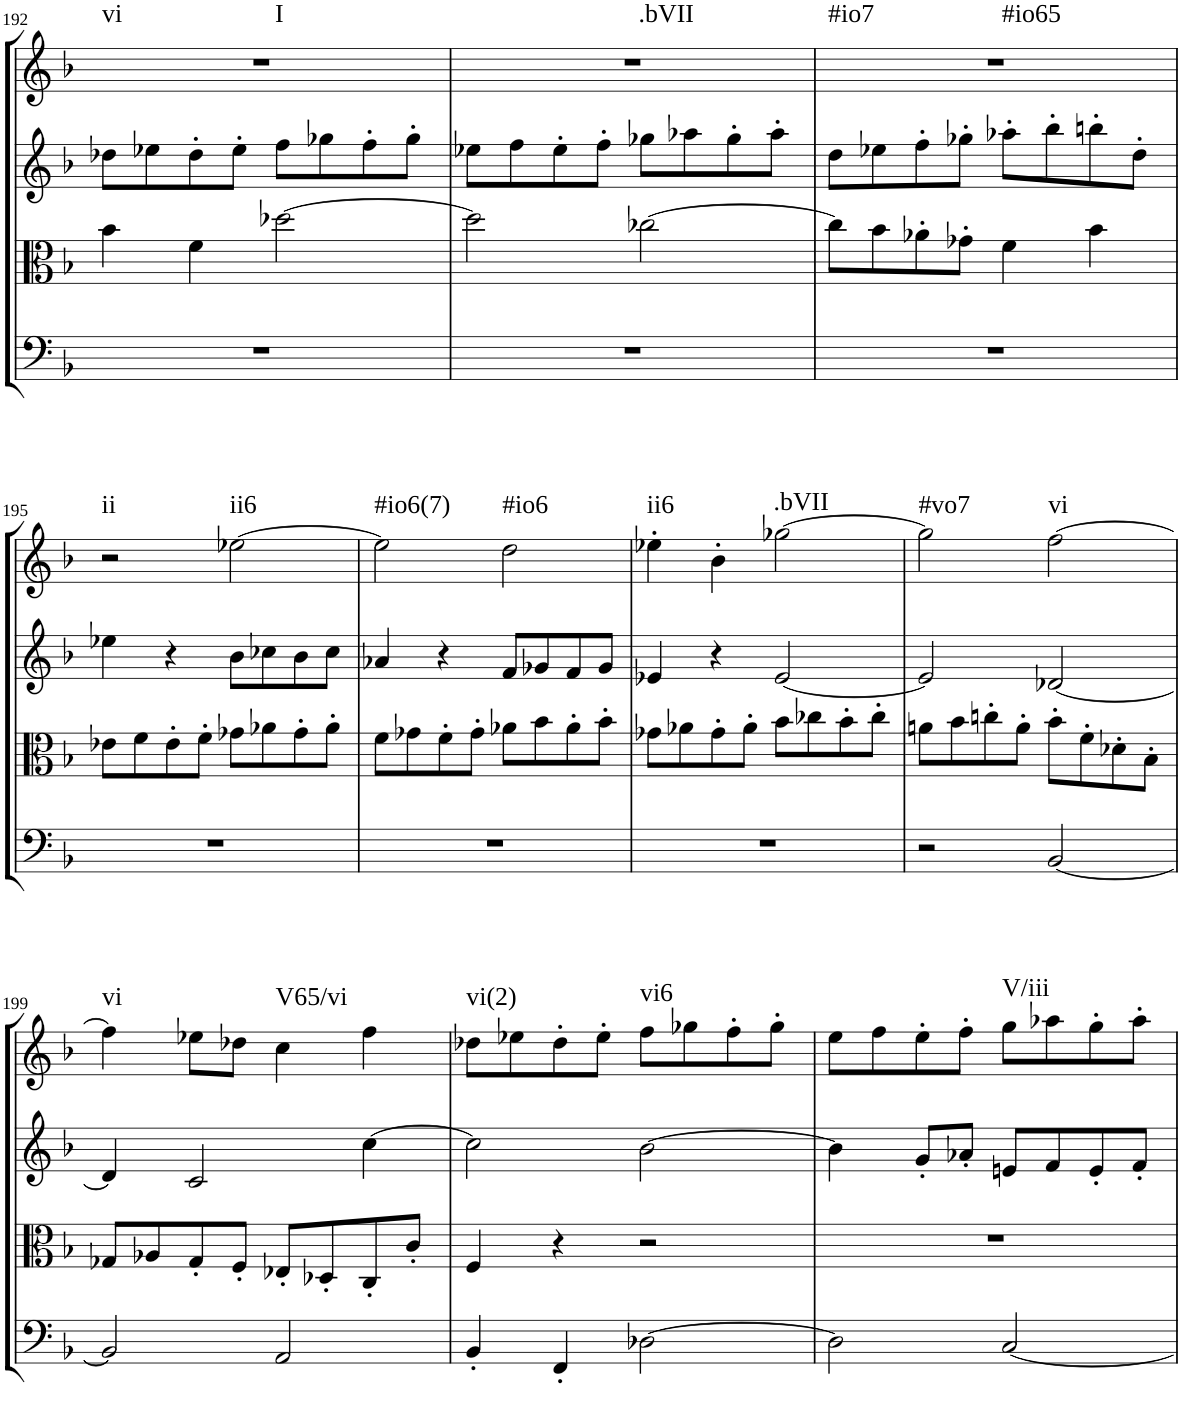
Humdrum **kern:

**kern	**kern	**kern	**kern	**harte
*part4	*part3	*part2	*part1	*part1
*staff4	*staff3	*staff2	*staff1	*
*I"Cello	*I"Viola	*I"2nd Violin	*I"1st Violin	*
*	*I'Vla	*I'Vln	*I'Vln	*
!!LO:PB:g=z
*clefF4	*clefC3	*clefG2	*clefG2	*
*k[b-]	*k[b-]	*k[b-]	*k[b-]	*
*M4/4	*M4/4	*M4/4	*M4/4	*
*met(c)	*met(c)	*met(c)	*met(c)	*
=192	=192	=192	=192	=192
!	!	!	!	!LO:H:n=1:kt=vi
!	!	!	!	!LO:H:n=2:kt=I
1r	4b-\	8dd-X\L	1r	N N
.	.	8ee-X\	.	.
.	4f\	8dd-'\	.	.
.	.	8ee-'\J	.	.
.	[2dd-X\	8ff\L	.	.
.	.	8gg-X\	.	.
.	.	8ff'\	.	.
.	.	8gg-'\J	.	.
=193	=193	=193	=193	=193
!	!	!	!	!LO:H:kt=.bVII
1r	2dd-\]	8ee-X\L	1r	N
.	.	8ff\	.	.
.	.	8ee-'\	.	.
.	.	8ff'\J	.	.
.	[2cc-X\	8gg-X\L	.	.
.	.	8aa-X\	.	.
.	.	8gg-'\	.	.
.	.	8aa-'\J	.	.
=194	=194	=194	=194	=194
!	!	!	!	!LO:H:n=1:kt=#io7
!	!	!	!	!LO:H:n=2:kt=#io65
1r	8cc-\L]	8dd\L	1r	N N
.	8b-\	8ee-X\	.	.
.	8a-X'\	8ff'\	.	.
.	8g-X'\J	8gg-X'\J	.	.
.	4f\	8aa-X'\L	.	.
.	.	8bb-'\	.	.
.	4b-\	8bbn'\	.	.
.	.	8dd'\J	.	.
!!LO:LB:g=z
=195	=195	=195	=195	=195
!	!	!	!	!LO:H:kt=ii
1r	8e-X\L	4ee-X\	2r	N
.	8f\	.	.	.
.	8e-'\	4r	.	.
.	8f'\J	.	.	.
!	!	!	!	!LO:H:kt=ii6
.	8g-X\L	8b-\L	[2ee-X\	N
.	8a-X\	8cc-X\	.	.
.	8g-'\	8b-\	.	.
.	8a-'\J	8cc-\J	.	.
=196	=196	=196	=196	=196
!	!	!	!	!LO:H:kt=#io6(7)
1r	8f\L	4a-X/	2ee-\]	N
.	8g-X\	.	.	.
.	8f'\	4r	.	.
.	8g-'\J	.	.	.
!	!	!	!	!LO:H:kt=#io6
.	8a-X\L	8f/L	2dd\	N
.	8b-\	8g-X/	.	.
.	8a-'\	8f/	.	.
.	8b-'\J	8g-/J	.	.
=197	=197	=197	=197	=197
!	!	!	!	!LO:H:kt=ii6
1r	8g-X\L	4e-X/	4ee-X'\	N
.	8a-X\	.	.	.
.	8g-'\	4r	4b-'\	.
.	8a-'\J	.	.	.
!	!	!	!	!LO:H:kt=.bVII
.	8b-\L	[2e-/	[2gg-X\	N
.	8cc-X\	.	.	.
.	8b-'\	.	.	.
.	8cc-'\J	.	.	.
=198	=198	=198	=198	=198
!	!	!	!	!LO:H:kt=#vo7
2r	8an\L	2e-/]	2gg-\]	N
.	8b-\	.	.	.
.	8ccn'\	.	.	.
.	8a'\J	.	.	.
!	!	!	!	!LO:H:kt=vi
[2BB-/	8b-'\L	[2d-X/	[2ff\	N
.	8f'\	.	.	.
.	8d-X'\	.	.	.
.	8B-'\J	.	.	.
!!LO:LB:g=z
=199	=199	=199	=199	=199
!	!	!	!	!LO:H:kt=vi
2BB-/]	8G-X/L	4d-/]	4ff\]	N
.	8A-X/	.	.	.
.	8G-'/	2c/	8ee-X\L	.
.	8F'/J	.	8dd-X\J	.
!	!	!	!	!LO:H:kt=V65/vi
2AA/	8E-X'/L	.	4cc\	N
.	8D-X'/	.	.	.
.	8C'/	[4cc\	4ff\	.
.	8c'/J	.	.	.
=200	=200	=200	=200	=200
!	!	!	!	!LO:H:kt=vi(2)
4BB-'/	4F/	2cc\]	8dd-X\L	N
.	.	.	8ee-X\	.
4FF'/	4r	.	8dd-'\	.
.	.	.	8ee-'\J	.
!	!	!	!	!LO:H:kt=vi6
[2D-X\	2r	[2b-\	8ff\L	N
.	.	.	8gg-X\	.
.	.	.	8ff'\	.
.	.	.	8gg-'\J	.
=201	=201	=201	=201	=201
2D-\]	1r	4b-\]	8ee\L	.
.	.	.	8ff\	.
.	.	8g'/L	8ee'\	.
.	.	8a-X'/J	8ff'\J	.
!	!	!	!	!LO:H:kt=V/iii
[2C/	.	8en/L	8gg\L	N
.	.	8f/	8aa-X\	.
.	.	8e'/	8gg'\	.
.	.	8f'/J	8aa-'\J	.
=	=	=	=	=
*-	*-	*-	*-	*-
